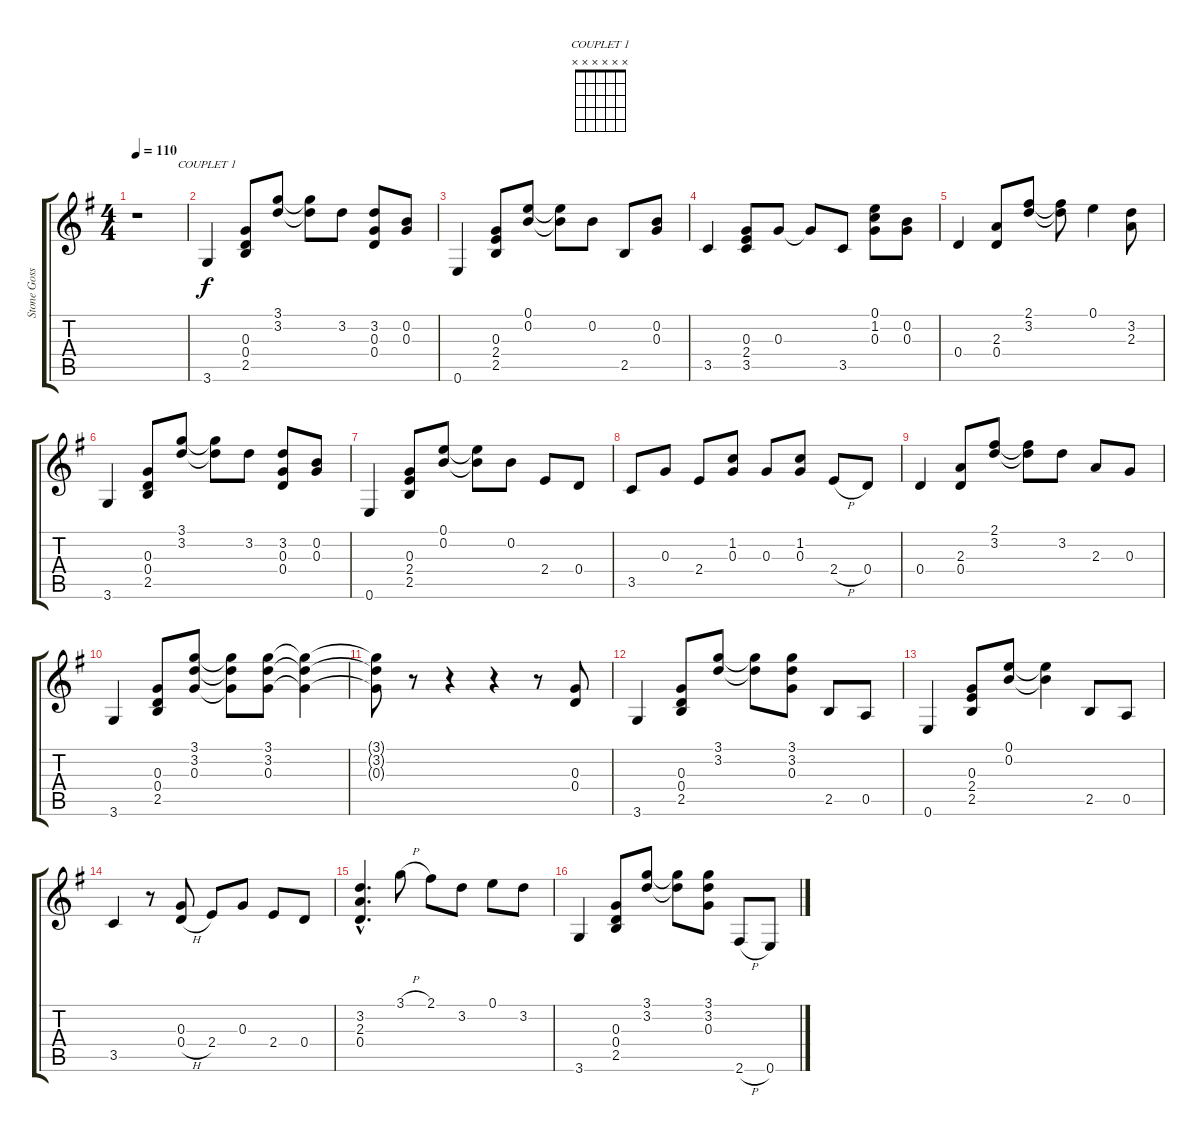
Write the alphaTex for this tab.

\track ("Stone Gossard" "Stone Goss") {instrument overdrivenguitar}
\staff {score tabs}
\tuning (E4 B3 G3 D3 A2 E2) {hide}
\chord ("COUPLET 1" x x x x x x)
\ts (4 4)
\tempo 110
\clef g2
\ks g
r.1{dy f instrument overdrivenguitar} |
3.6.4{ch "COUPLET 1"} (0.3 0.4 2.5).8 (3.1 3.2).8 (3.1{t} 3.2{t}).8 3.2.8 (3.2 0.3 0.4).8 (0.2 0.3).8 |
0.6.4 (0.3 2.4 2.5).8 (0.1 0.2).8 (0.1{t} 0.2{t}).8 0.2.8 2.5.8 (0.2 0.3).8 |
3.5.4 (0.3 2.4 3.5).8 0.3.8 0.3{t}.8 3.5.8 (0.1 1.2 0.3).8 (0.2 0.3).8 |
0.4.4 (2.3 0.4).8 (2.1 3.2).8 (2.1{t} 3.2{t}).8 0.1.4 (3.2 2.3).8 |
3.6.4 (0.3 0.4 2.5).8 (3.1 3.2).8 (3.1{t} 3.2{t}).8 3.2.8 (3.2 0.3 0.4).8 (0.2 0.3).8 |
0.6.4 (0.3 2.4 2.5).8 (0.1 0.2).8 (0.1{t} 0.2{t}).8 0.2.8 2.4.8 0.4.8 |
3.5.8 0.3.8 2.4.8 (1.2 0.3).8 0.3.8 (1.2 0.3).8 2.4{h}.8 0.4.8 |
0.4.4 (2.3 0.4).8 (2.1 3.2).8 (2.1{t} 3.2{t}).8 3.2.8 2.3.8 0.3.8 |
3.6.4 (0.3 0.4 2.5).8 (3.1 3.2 0.3).8 (3.1{t} 3.2{t} 0.3{t}).8 (3.1 3.2 0.3).8 (3.1{t} 3.2{t} 0.3{t}).4 |
(3.1{t} 3.2{t} 0.3{t}).8 r.8 r.4 r.4 r.8 (0.3 0.4).8 |
3.6.4 (0.3 0.4 2.5).8 (3.1 3.2).8 (3.1{t} 3.2{t}).8 (3.1 3.2 0.3).8 2.5.8 0.5.8 |
0.6.4 (0.3 2.4 2.5).8 (0.1 0.2).8 (0.1{t} 0.2{t}).4 2.5.8 0.5.8 |
3.5.4 r.8 (0.3 0.4{h}).8 2.4.8 0.3.8 2.4.8 0.4.8 |
(3.2{hac} 2.3{hac} 0.4{hac}).4{d} 3.1{h}.8 2.1.8 3.2.8 0.1.8 3.2.8 |
3.6.4 (0.3 0.4 2.5).8 (3.1 3.2).8 (3.1{t} 3.2{t}).8 (3.1 3.2 0.3).8 2.6{h}.8 0.6.8
